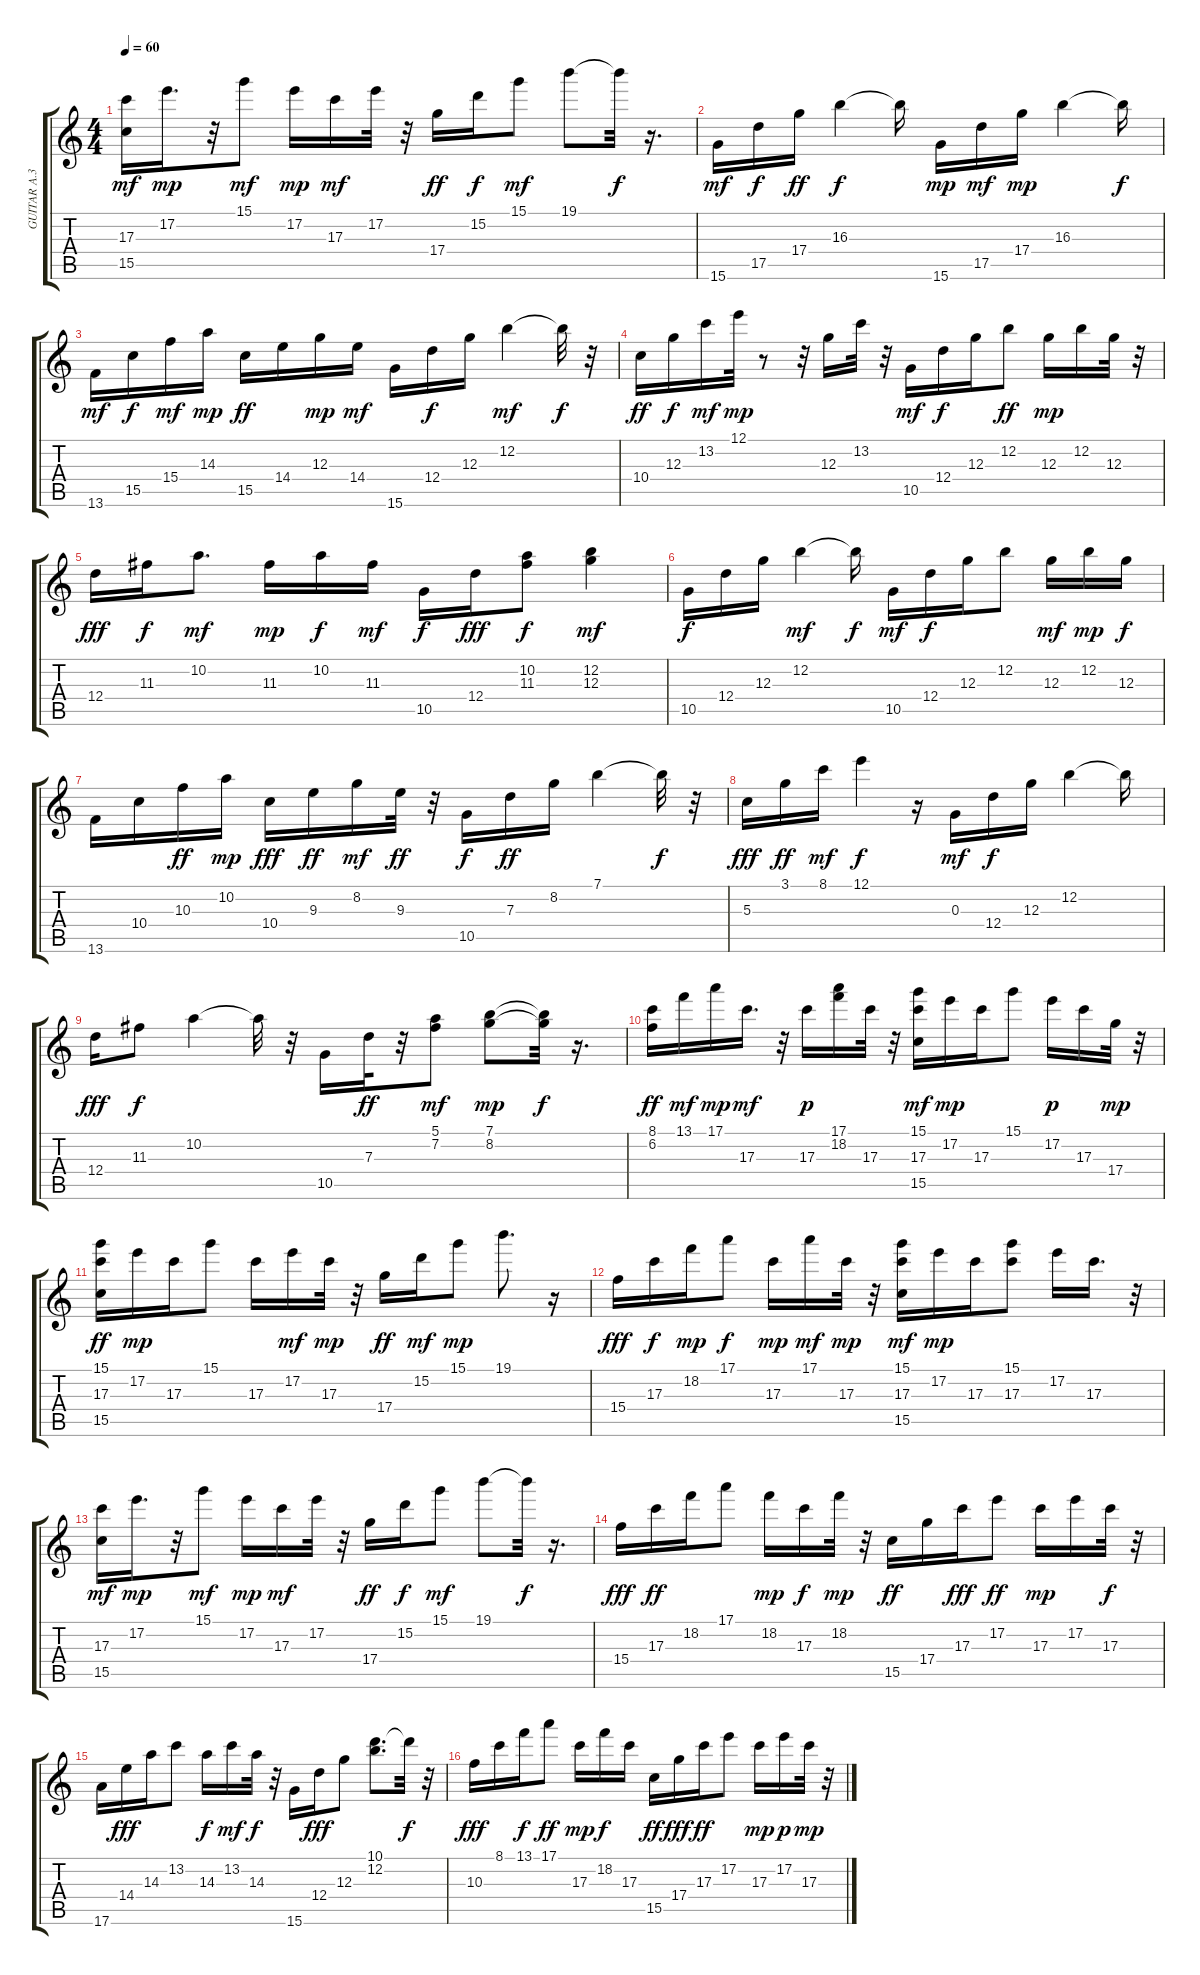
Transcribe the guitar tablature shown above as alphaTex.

\track ("GUITAR A.3          " "GUITAR A.3") {instrument acousticguitarsteel}
\staff {score tabs}
\tuning (E4 B3 G3 D3 A2 E2) {hide}
\ts (4 4)
\tempo 60
\clef g2
\ks c
(17.3 15.5).16{dy mf} 17.2.16{d dy mp} r.32 15.1.8{dy mf} 17.2.16{dy mp} 17.3.16{dy mf} 17.2.32 r.32 17.4.16{dy ff} 15.2.16{dy f} 15.1.8{dy mf} 19.1.8 19.1{t}.32{dy f} r.16{d} |
15.6.16{dy mf} 17.5.16{dy f} 17.4.16{dy ff} 16.3.4{dy f} 16.3{t}.16 15.6.16{dy mp} 17.5.16{dy mf} 17.4.16{dy mp} 16.3.4 16.3{t}.16{dy f} |
13.6.16{dy mf} 15.5.16{dy f} 15.4.16{dy mf} 14.3.16{dy mp} 15.5.16{dy ff} 14.4.16 12.3.16{dy mp} 14.4.16{dy mf} 15.6.16 12.4.16{dy f} 12.3.16 12.2.4{dy mf} 12.2{t}.32{dy f} r.32 |
10.4.16{dy ff} 12.3.16{dy f} 13.2.16{dy mf} 12.1.32{dy mp} r.8 r.32 12.3.16 13.2.32 r.32 10.5.16{dy mf} 12.4.16{dy f} 12.3.16 12.2.8{dy ff} 12.3.16{dy mp} 12.2.16 12.3.32 r.32 |
12.4.16{dy fff} 11.3.16{dy f} 10.2.8{d dy mf} 11.3.16{dy mp} 10.2.16{dy f} 11.3.16{dy mf} 10.5.16{dy f} 12.4.16{dy fff} (10.2 11.3).8{dy f} (12.2 12.3).4{dy mf} |
10.5.16{dy f} 12.4.16 12.3.16 12.2.4{dy mf} 12.2{t}.16{dy f} 10.5.16{dy mf} 12.4.16{dy f} 12.3.16 12.2.8 12.3.16{dy mf} 12.2.16{dy mp} 12.3.16{dy f} |
13.6.16 10.4.16 10.3.16{dy ff} 10.2.16{dy mp} 10.4.16{dy fff} 9.3.16{dy ff} 8.2.16{dy mf} 9.3.32{dy ff} r.32 10.5.16{dy f} 7.3.16{dy ff} 8.2.16 7.1.4 7.1{t}.32{dy f} r.32 |
5.3.16{dy fff} 3.1.16{dy ff} 8.1.16{dy mf} 12.1.4{dy f} r.16 0.3.16{dy mf} 12.4.16{dy f} 12.3.16 12.2.4 12.2{t}.16 |
12.4.16{dy fff} 11.3.8{dy f} 10.2.4 10.2{t}.32 r.32 10.5.16 7.3.32{dy ff} r.32 (5.1 7.2).8{dy mf} (7.1 8.2).8{dy mp} (7.1{t} 8.2{t}).32{dy f} r.16{d} |
(8.1 6.2).16{dy ff} 13.1.16{dy mf} 17.1.16{dy mp} 17.3.16{d dy mf} r.32 17.3.16{dy p} (17.1 18.2).16 17.3.32 r.32 (15.1 17.3 15.5).16{dy mf} 17.2.16{dy mp} 17.3.16 15.1.8 17.2.16{dy p} 17.3.16 17.4.32{dy mp} r.32 |
(15.1 17.3 15.5).16{dy ff} 17.2.16{dy mp} 17.3.16 15.1.8 17.3.16 17.2.16{dy mf} 17.3.32{dy mp} r.32 17.4.16{dy ff} 15.2.16{dy mf} 15.1.8{dy mp} 19.1.8{d} r.16 |
15.4.16{dy fff} 17.3.16{dy f} 18.2.16{dy mp} 17.1.8{dy f} 17.3.16{dy mp} 17.1.16{dy mf} 17.3.32{dy mp} r.32 (15.1 17.3 15.5).16{dy mf} 17.2.16{dy mp} 17.3.16 (15.1 17.3).8 17.2.16 17.3.16{d} r.32 |
(17.3 15.5).16{dy mf} 17.2.16{d dy mp} r.32 15.1.8{dy mf} 17.2.16{dy mp} 17.3.16{dy mf} 17.2.32 r.32 17.4.16{dy ff} 15.2.16{dy f} 15.1.8{dy mf} 19.1.8 19.1{t}.32{dy f} r.16{d} |
15.4.16{dy fff} 17.3.16{dy ff} 18.2.16 17.1.8 18.2.16{dy mp} 17.3.16{dy f} 18.2.32{dy mp} r.32 15.5.16{dy ff} 17.4.16 17.3.16{dy fff} 17.2.8{dy ff} 17.3.16{dy mp} 17.2.16 17.3.32{dy f} r.32 |
17.6.16 14.4.16{dy fff} 14.3.16 13.2.8 14.3.16{dy f} 13.2.16{dy mf} 14.3.32{dy f} r.32 15.6.16 12.4.16{dy fff} 12.3.8 (10.1 12.2).8{d} 10.1{t}.32{dy f} r.32 |
10.3.16{dy fff} 8.1.16 13.1.16{dy f} 17.1.8{dy ff} 17.3.16{dy mp} 18.2.16{dy f} 17.3.16 15.5.16{dy ff} 17.4.16{dy fff} 17.3.16{dy ff} 17.2.8 17.3.16{dy mp} 17.2.16{dy p} 17.3.32{dy mp} r.32
